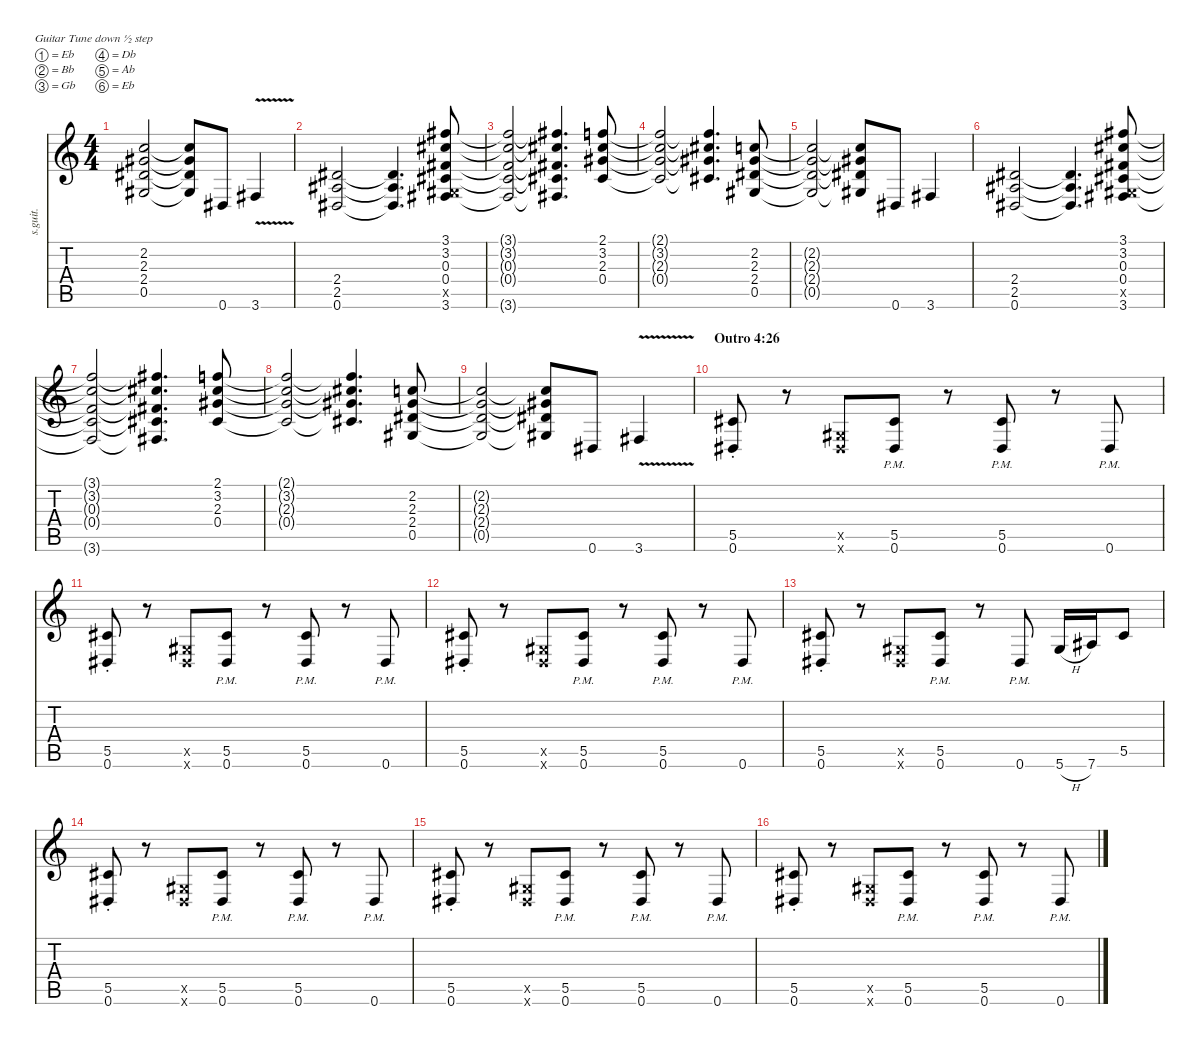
\defaultSystemsLayout 4
\hideDynamics
\bracketExtendMode nobrackets
\track ("Jerry Cantrell - Rhythm Guitar" "s.guit.") {instrument distortionguitar}
\staff {score tabs}
\tuning (Eb4 Bb3 Gb3 Db3 Ab2 Eb2)
\ts (4 4)
\tempo (111 hide)
\clef g2
\ks c
(2.2{t} 2.3{t acc #} 2.4{t acc #} 0.5{t acc #}).2{dy f} (2.2{t} 2.3{t acc #} 2.4{t acc #} 0.5{t acc #}).8 0.6{acc #}.8 3.6{v acc #}.4 |
(2.4{acc #} 2.5{acc #} 0.6{acc #}).2 (2.4{t acc #} 2.5{t acc #} 0.6{t acc #}).4{d} (3.1{acc #} 3.2{acc #} 0.3{acc #} 0.4{acc #} 0.5{x acc #} 3.6{acc #}).8 |
(3.1{t acc #} 3.2{t acc #} 0.3{t acc #} 0.4{t acc #} 3.6{t acc #}).2 (3.1{t acc #} 3.2{t acc #} 0.3{t acc #} 0.4{t acc #} 3.6{t acc #}).4{d} (2.1 3.2{acc #} 2.3{acc #} 0.4{acc #}).8 |
(2.1{t} 3.2{t acc #} 2.3{t acc #} 0.4{t acc #}).2 (2.1{t} 3.2{t acc #} 2.3{t acc #} 0.4{t acc #}).4{d} (2.2 2.3{acc #} 2.4{acc #} 0.5{acc #}).8 |
(2.2{t} 2.3{t acc #} 2.4{t acc #} 0.5{t acc #}).2 (2.2{t} 2.3{t acc #} 2.4{t acc #} 0.5{t acc #}).8 0.6{acc #}.8 3.6{acc #}.4 |
(2.4{acc #} 2.5{acc #} 0.6{acc #}).2 (2.4{t acc #} 2.5{t acc #} 0.6{t acc #}).4{d} (3.1{acc #} 3.2{acc #} 0.3{acc #} 0.4{acc #} 0.5{x acc #} 3.6{acc #}).8 |
(3.1{t acc #} 3.2{t acc #} 0.3{t acc #} 0.4{t acc #} 3.6{t acc #}).2 (3.1{t acc #} 3.2{t acc #} 0.3{t acc #} 0.4{t acc #} 3.6{t acc #}).4{d} (2.1 3.2{acc #} 2.3{acc #} 0.4{acc #}).8 |
(2.1{t} 3.2{t acc #} 2.3{t acc #} 0.4{t acc #}).2 (2.1{t} 3.2{t acc #} 2.3{t acc #} 0.4{t acc #}).4{d} (2.2 2.3{acc #} 2.4{acc #} 0.5{acc #}).8 |
(2.2{t} 2.3{t acc #} 2.4{t acc #} 0.5{t acc #}).2 (2.2{t} 2.3{t acc #} 2.4{t acc #} 0.5{t acc #}).8 0.6{acc #}.8 3.6{v acc #}.4 |
\section ("" "Outro 4:26")
\tempo (106 hide)
(5.5{st acc #} 0.6{st acc #}).8 r.8 (0.5{x acc #} 0.6{x acc #}).8 (5.5{pm acc #} 0.6{pm acc #}).8 r.8 (5.5{pm acc #} 0.6{pm acc #}).8 r.8 0.6{pm acc #}.8 |
(5.5{st acc #} 0.6{st acc #}).8 r.8 (0.5{x acc #} 0.6{x acc #}).8 (5.5{pm acc #} 0.6{pm acc #}).8 r.8 (5.5{pm acc #} 0.6{pm acc #}).8 r.8 0.6{pm acc #}.8 |
(5.5{st acc #} 0.6{st acc #}).8 r.8 (0.5{x acc #} 0.6{x acc #}).8 (5.5{pm acc #} 0.6{pm acc #}).8 r.8 (5.5{pm acc #} 0.6{pm acc #}).8 r.8 0.6{pm acc #}.8 |
(5.5{st acc #} 0.6{st acc #}).8 r.8 (0.5{x acc #} 0.6{x acc #}).8 (5.5{pm acc #} 0.6{pm acc #}).8 r.8 0.6{pm acc #}.8 5.6{h acc #}.16 7.6{acc #}.16 5.5{acc #}.8 |
(5.5{st acc #} 0.6{st acc #}).8 r.8 (0.5{x acc #} 0.6{x acc #}).8 (5.5{pm acc #} 0.6{pm acc #}).8 r.8 (5.5{pm acc #} 0.6{pm acc #}).8 r.8 0.6{pm acc #}.8 |
(5.5{st acc #} 0.6{st acc #}).8 r.8 (0.5{x acc #} 0.6{x acc #}).8 (5.5{pm acc #} 0.6{pm acc #}).8 r.8 (5.5{pm acc #} 0.6{pm acc #}).8 r.8 0.6{pm acc #}.8 |
(5.5{st acc #} 0.6{st acc #}).8 r.8 (0.5{x acc #} 0.6{x acc #}).8 (5.5{pm acc #} 0.6{pm acc #}).8 r.8 (5.5{pm acc #} 0.6{pm acc #}).8 r.8 0.6{pm acc #}.8
